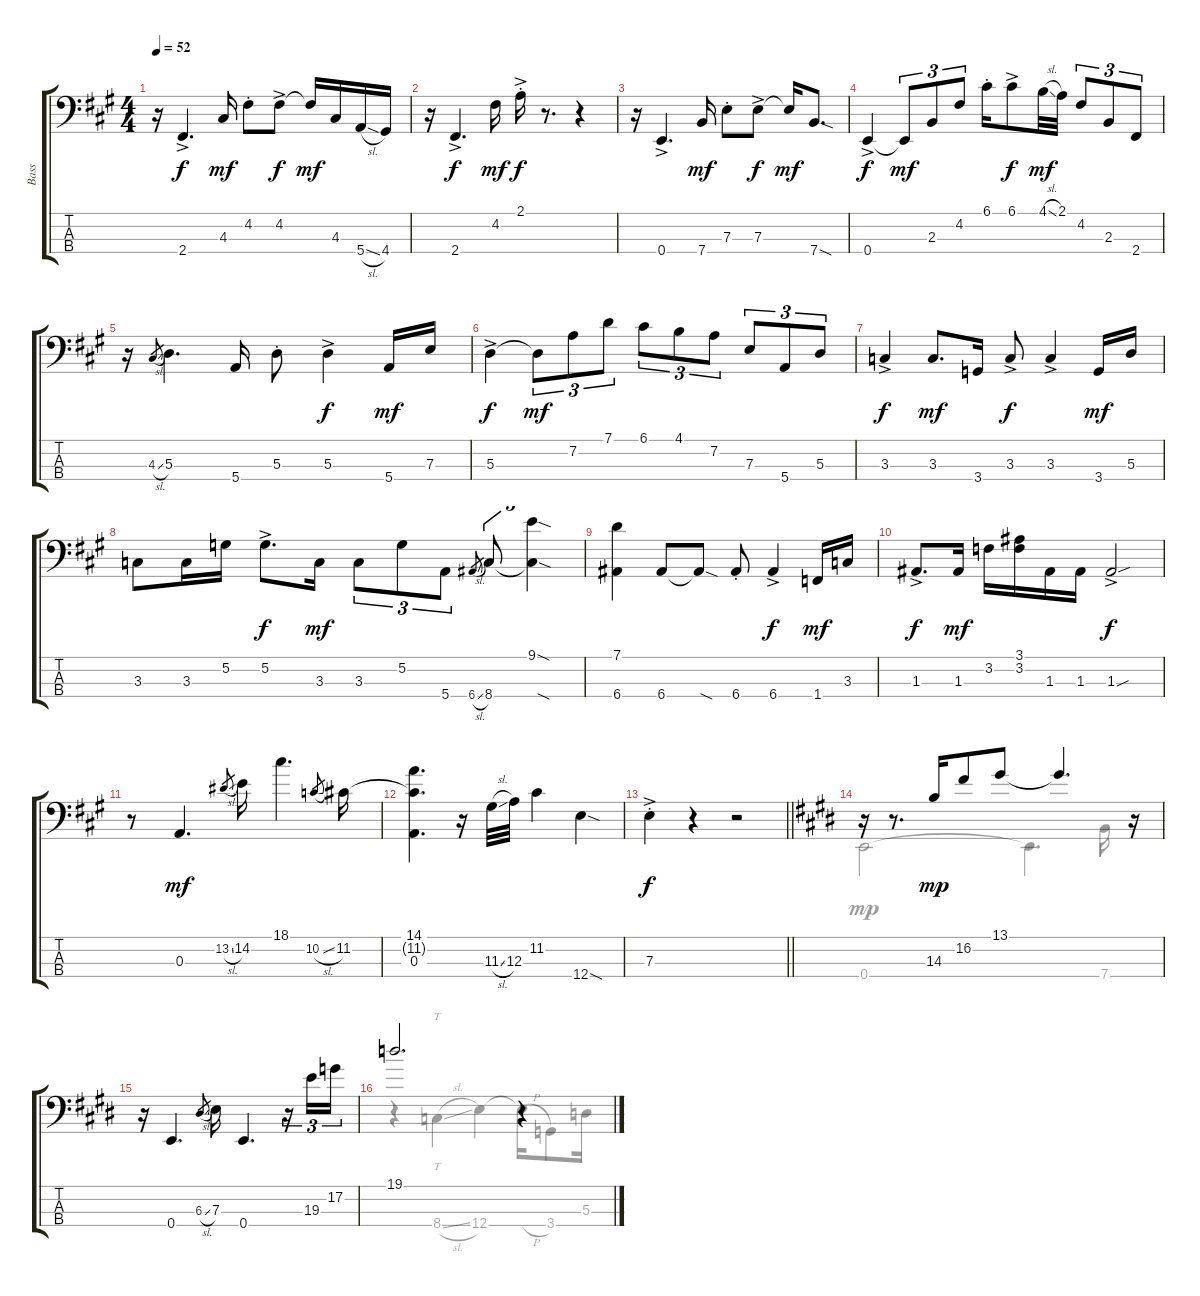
\track ("Bass" "Bass") {instrument electricbassfinger}
\staff {score tabs}
\tuning (G2 D2 A1 E1) {hide}
\voice
\ts (4 4)
\tempo 52
\clef f4
\ks a
r.16{dy f} 2.4{ac}.4{d} 4.3.16{dy mf} 4.2{st}.8 4.2{ac}.8{dy f} 4.2{t}.16{dy mf} 4.3.16 5.4{sl}.16 4.4.16 |
r.16 2.4{ac}.4{d dy f} 4.2.16{dy mf} 2.1{ac st}.16{dy f} r.8{d} r.4 |
r.16 0.4{ac}.4{d} 7.4.16{dy mf} 7.3{st}.8 7.3{ac}.8{dy f} 7.3{t}.16{dy mf} 7.4{sod}.8{d} |
0.4{ac}.4{dy f} 0.4{t}.8{tu (3 2) dy mf} 2.3.8{tu (3 2)} 4.2.8{tu (3 2)} 6.1{st}.16 6.1{ac}.8{dy f} 4.1{sl}.32{dy mf} 2.1.32 4.2.8{tu (3 2)} 2.3.8{tu (3 2)} 2.4.8{tu (3 2)} |
r.16 4.3{sl}.8{gr} 5.3.4{d} 5.4.16 5.3{st}.8 5.3{ac}.4{dy f} 5.4.16{dy mf} 7.3.16 |
5.3{ac}.4{dy f} 5.3{t}.8{tu (3 2) dy mf} 7.2.8{tu (3 2)} 7.1.8{tu (3 2)} 6.1.8{tu (3 2)} 4.1.8{tu (3 2)} 7.2.8{tu (3 2)} 7.3.8{tu (3 2)} 5.4.8{tu (3 2)} 5.3.8{tu (3 2)} |
3.3{ac}.4{dy f} 3.3.8{d dy mf} 3.4.16 3.3{ac}.8{dy f} 3.3{ac}.4 3.4.16{dy mf} 5.3.16 |
3.3.8 3.3.16 5.2.16 5.2{ac}.8{d dy f} 3.3.16{dy mf} 3.3.8{tu (3 2)} 5.2.8{tu (3 2)} 5.4.8{tu (3 2)} 6.4{sl}.8{gr} 8.4.8{tu (3 2)} (9.1{sod} 8.4{sod t}).4{tu (3 2)} |
(7.1 6.4).4 6.4.8 6.4{sod t}.8 6.4{st}.8 6.4{ac}.4{dy f} 1.4.16{dy mf} 3.3.16 |
1.3{ac}.8{d dy f} 1.3.16{dy mf} 3.2.16 (3.1 3.2).16 1.3.16 1.3.16 1.3{sou ac}.2{dy f} |
r.8 0.3.4{d dy mf} 13.2{sl}.8{gr} 14.2.16 18.1.4{d} 10.2{sl}.8{gr} 11.2.16 |
(14.1 11.2{t} 0.3).4{d} r.16 11.3{sl}.32 12.3.32 11.2.4 12.4{sod}.4 |
\barLineRight lightlight
7.3{ac st}.4{dy f} r.4 r.2 |
\ks e
r.16 r.8{d} 14.3.16{dy mp} 16.2.8 13.1.8 13.1{t}.4{d} r.16 |
\ks c#minor
r.16 0.4.4{d} 6.3{sl}.8{gr} 7.3.16 0.4.4{d} r.16{tu (3 2)} 19.3.16{tu (3 2)} 17.2.16{tu (3 2)} |
19.1.2{d} r.4
\voice
\clef f4
\ottava regular
\simile none
\ks a
|
|
|
|
|
|
|
|
|
|
|
|
\barLineRight lightlight
|
\ks e
0.4.2{dy mp} 0.4{t}.4{d} 7.4.16 |
\ks c#minor
|
r.4 8.4{sl}.4{tt} 12.4.4 12.4{h t}.16 3.4.8 5.3.16
